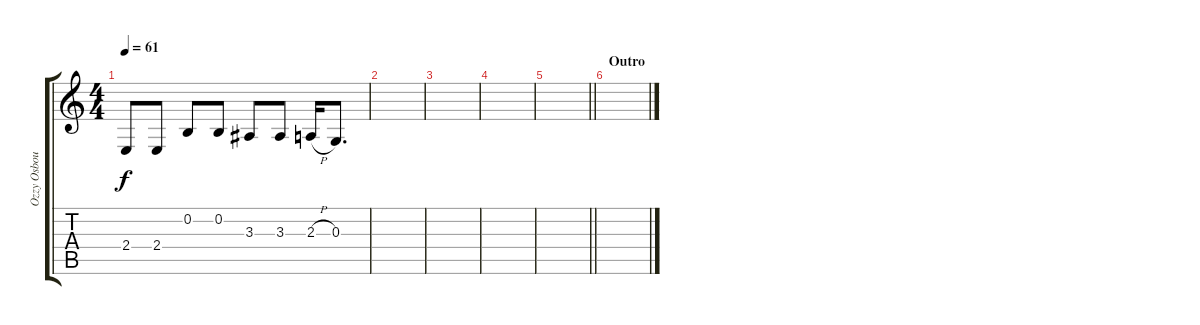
\track ("Ozzy Osbourne" "Ozzy Osbou") {instrument lead6voice}
\staff {score tabs}
\tuning (E4 B3 G3 D3 A2 E2) {hide}
\ts (4 4)
\tempo 61
\clef g2
\ks c
2.4.8{dy f} 2.4.8 0.2.8 0.2.8 3.3.8 3.3.8 2.3{h}.16 0.3.8{d} |
|
|
|
\barLineRight lightlight
|
\section ("" "Outro")
